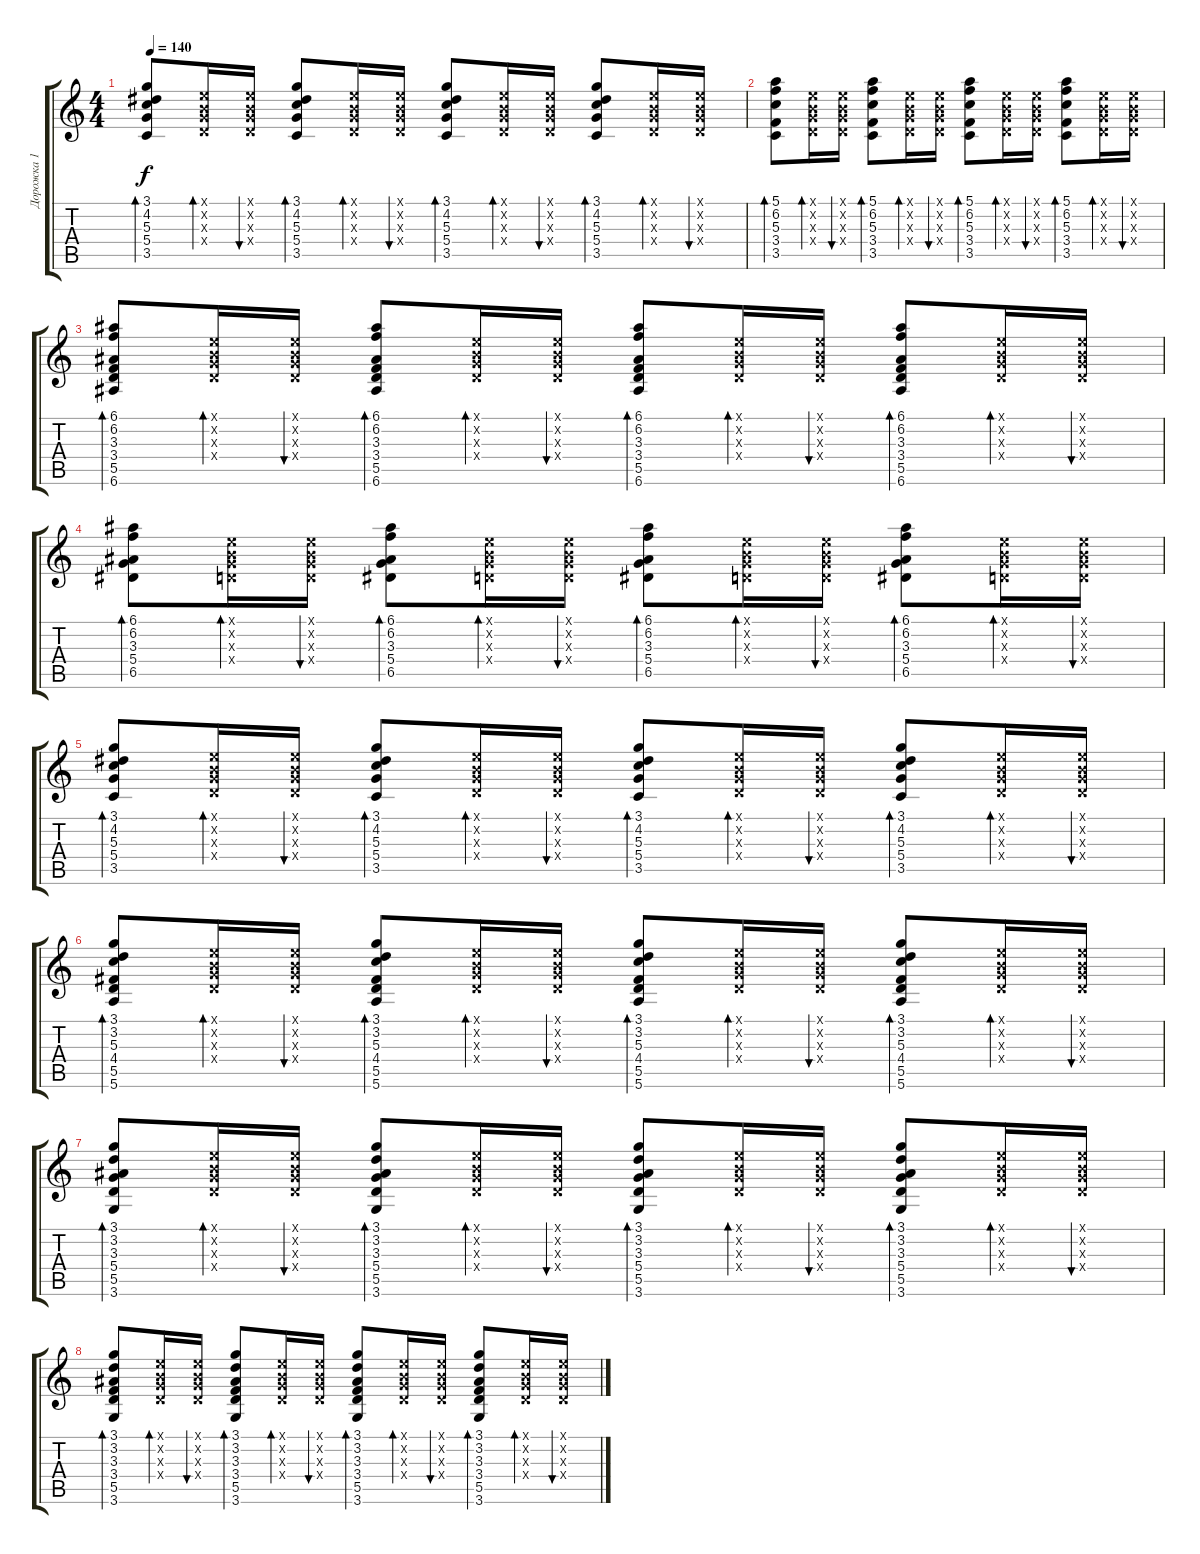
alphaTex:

\track ("Дорожка 1" "Дорожка 1") {instrument acousticguitarsteel}
\staff {score tabs}
\tuning (E4 B3 G3 D3 A2 E2) {hide}
\ts (4 4)
\tempo 140
\clef g2
\ks c
(3.1 4.2 5.3 5.4 3.5).8{bd 60 dy f} (0.1{x} 0.2{x} 0.3{x} 0.4{x}).16{bd 60} (0.1{x} 0.2{x} 0.3{x} 0.4{x}).16{bu 60} (3.1 4.2 5.3 5.4 3.5).8{bd 60} (0.1{x} 0.2{x} 0.3{x} 0.4{x}).16{bd 60} (0.1{x} 0.2{x} 0.3{x} 0.4{x}).16{bu 60} (3.1 4.2 5.3 5.4 3.5).8{bd 60} (0.1{x} 0.2{x} 0.3{x} 0.4{x}).16{bd 60} (0.1{x} 0.2{x} 0.3{x} 0.4{x}).16{bu 60} (3.1 4.2 5.3 5.4 3.5).8{bd 60} (0.1{x} 0.2{x} 0.3{x} 0.4{x}).16{bd 60} (0.1{x} 0.2{x} 0.3{x} 0.4{x}).16{bu 60} |
(5.1 6.2 5.3 3.4 3.5).8{bd 60} (0.1{x} 0.2{x} 0.3{x} 0.4{x}).16{bd 60} (0.1{x} 0.2{x} 0.3{x} 0.4{x}).16{bu 60} (5.1 6.2 5.3 3.4 3.5).8{bd 60} (0.1{x} 0.2{x} 0.3{x} 0.4{x}).16{bd 60} (0.1{x} 0.2{x} 0.3{x} 0.4{x}).16{bu 60} (5.1 6.2 5.3 3.4 3.5).8{bd 60} (0.1{x} 0.2{x} 0.3{x} 0.4{x}).16{bd 60} (0.1{x} 0.2{x} 0.3{x} 0.4{x}).16{bu 60} (5.1 6.2 5.3 3.4 3.5).8{bd 60} (0.1{x} 0.2{x} 0.3{x} 0.4{x}).16{bd 60} (0.1{x} 0.2{x} 0.3{x} 0.4{x}).16{bu 60} |
(6.1 6.2 3.3 3.4 5.5 6.6).8{bd 60} (0.1{x} 0.2{x} 0.3{x} 0.4{x}).16{bd 60} (0.1{x} 0.2{x} 0.3{x} 0.4{x}).16{bu 60} (6.1 6.2 3.3 3.4 5.5 6.6).8{bd 60} (0.1{x} 0.2{x} 0.3{x} 0.4{x}).16{bd 60} (0.1{x} 0.2{x} 0.3{x} 0.4{x}).16{bu 60} (6.1 6.2 3.3 3.4 5.5 6.6).8{bd 60} (0.1{x} 0.2{x} 0.3{x} 0.4{x}).16{bd 60} (0.1{x} 0.2{x} 0.3{x} 0.4{x}).16{bu 60} (6.1 6.2 3.3 3.4 5.5 6.6).8{bd 60} (0.1{x} 0.2{x} 0.3{x} 0.4{x}).16{bd 60} (0.1{x} 0.2{x} 0.3{x} 0.4{x}).16{bu 60} |
(6.1 6.2 3.3 5.4 6.5).8{bd 60} (0.1{x} 0.2{x} 0.3{x} 0.4{x}).16{bd 60} (0.1{x} 0.2{x} 0.3{x} 0.4{x}).16{bu 60} (6.1 6.2 3.3 5.4 6.5).8{bd 60} (0.1{x} 0.2{x} 0.3{x} 0.4{x}).16{bd 60} (0.1{x} 0.2{x} 0.3{x} 0.4{x}).16{bu 60} (6.1 6.2 3.3 5.4 6.5).8{bd 60} (0.1{x} 0.2{x} 0.3{x} 0.4{x}).16{bd 60} (0.1{x} 0.2{x} 0.3{x} 0.4{x}).16{bu 60} (6.1 6.2 3.3 5.4 6.5).8{bd 60} (0.1{x} 0.2{x} 0.3{x} 0.4{x}).16{bd 60} (0.1{x} 0.2{x} 0.3{x} 0.4{x}).16{bu 60} |
(3.1 4.2 5.3 5.4 3.5).8{bd 60} (0.1{x} 0.2{x} 0.3{x} 0.4{x}).16{bd 60} (0.1{x} 0.2{x} 0.3{x} 0.4{x}).16{bu 60} (3.1 4.2 5.3 5.4 3.5).8{bd 60} (0.1{x} 0.2{x} 0.3{x} 0.4{x}).16{bd 60} (0.1{x} 0.2{x} 0.3{x} 0.4{x}).16{bu 60} (3.1 4.2 5.3 5.4 3.5).8{bd 60} (0.1{x} 0.2{x} 0.3{x} 0.4{x}).16{bd 60} (0.1{x} 0.2{x} 0.3{x} 0.4{x}).16{bu 60} (3.1 4.2 5.3 5.4 3.5).8{bd 60} (0.1{x} 0.2{x} 0.3{x} 0.4{x}).16{bd 60} (0.1{x} 0.2{x} 0.3{x} 0.4{x}).16{bu 60} |
(3.1 3.2 5.3 4.4 5.5 5.6).8{bd 60} (0.1{x} 0.2{x} 0.3{x} 0.4{x}).16{bd 60} (0.1{x} 0.2{x} 0.3{x} 0.4{x}).16{bu 60} (3.1 3.2 5.3 4.4 5.5 5.6).8{bd 60} (0.1{x} 0.2{x} 0.3{x} 0.4{x}).16{bd 60} (0.1{x} 0.2{x} 0.3{x} 0.4{x}).16{bu 60} (3.1 3.2 5.3 4.4 5.5 5.6).8{bd 60} (0.1{x} 0.2{x} 0.3{x} 0.4{x}).16{bd 60} (0.1{x} 0.2{x} 0.3{x} 0.4{x}).16{bu 60} (3.1 3.2 5.3 4.4 5.5 5.6).8{bd 60} (0.1{x} 0.2{x} 0.3{x} 0.4{x}).16{bd 60} (0.1{x} 0.2{x} 0.3{x} 0.4{x}).16{bu 60} |
(3.1 3.2 3.3 5.4 5.5 3.6).8{bd 60} (0.1{x} 0.2{x} 0.3{x} 0.4{x}).16{bd 60} (0.1{x} 0.2{x} 0.3{x} 0.4{x}).16{bu 60} (3.1 3.2 3.3 5.4 5.5 3.6).8{bd 60} (0.1{x} 0.2{x} 0.3{x} 0.4{x}).16{bd 60} (0.1{x} 0.2{x} 0.3{x} 0.4{x}).16{bu 60} (3.1 3.2 3.3 5.4 5.5 3.6).8{bd 60} (0.1{x} 0.2{x} 0.3{x} 0.4{x}).16{bd 60} (0.1{x} 0.2{x} 0.3{x} 0.4{x}).16{bu 60} (3.1 3.2 3.3 5.4 5.5 3.6).8{bd 60} (0.1{x} 0.2{x} 0.3{x} 0.4{x}).16{bd 60} (0.1{x} 0.2{x} 0.3{x} 0.4{x}).16{bu 60} |
(3.1 3.2 3.3 3.4 5.5 3.6).8{bd 60} (0.1{x} 0.2{x} 0.3{x} 0.4{x}).16{bd 60} (0.1{x} 0.2{x} 0.3{x} 0.4{x}).16{bu 60} (3.1 3.2 3.3 3.4 5.5 3.6).8{bd 60} (0.1{x} 0.2{x} 0.3{x} 0.4{x}).16{bd 60} (0.1{x} 0.2{x} 0.3{x} 0.4{x}).16{bu 60} (3.1 3.2 3.3 3.4 5.5 3.6).8{bd 60} (0.1{x} 0.2{x} 0.3{x} 0.4{x}).16{bd 60} (0.1{x} 0.2{x} 0.3{x} 0.4{x}).16{bu 60} (3.1 3.2 3.3 3.4 5.5 3.6).8{bd 60} (0.1{x} 0.2{x} 0.3{x} 0.4{x}).16{bd 60} (0.1{x} 0.2{x} 0.3{x} 0.4{x}).16{bu 60}
